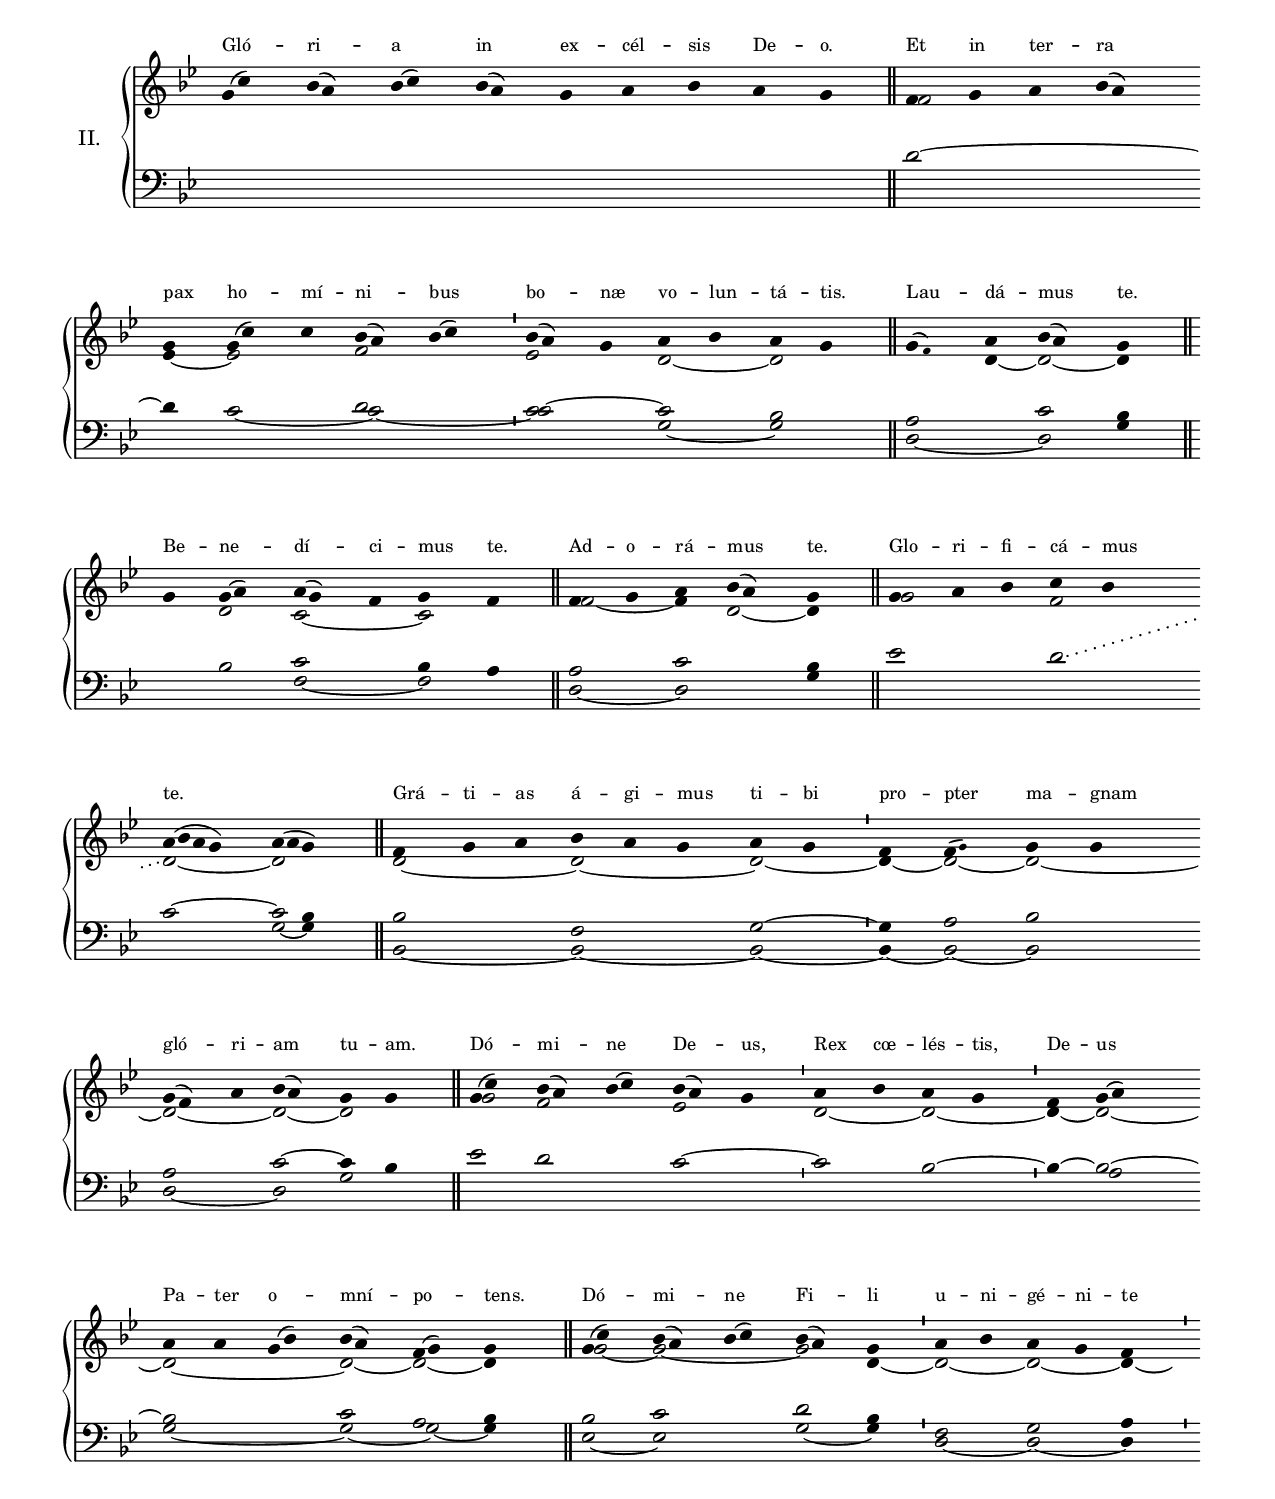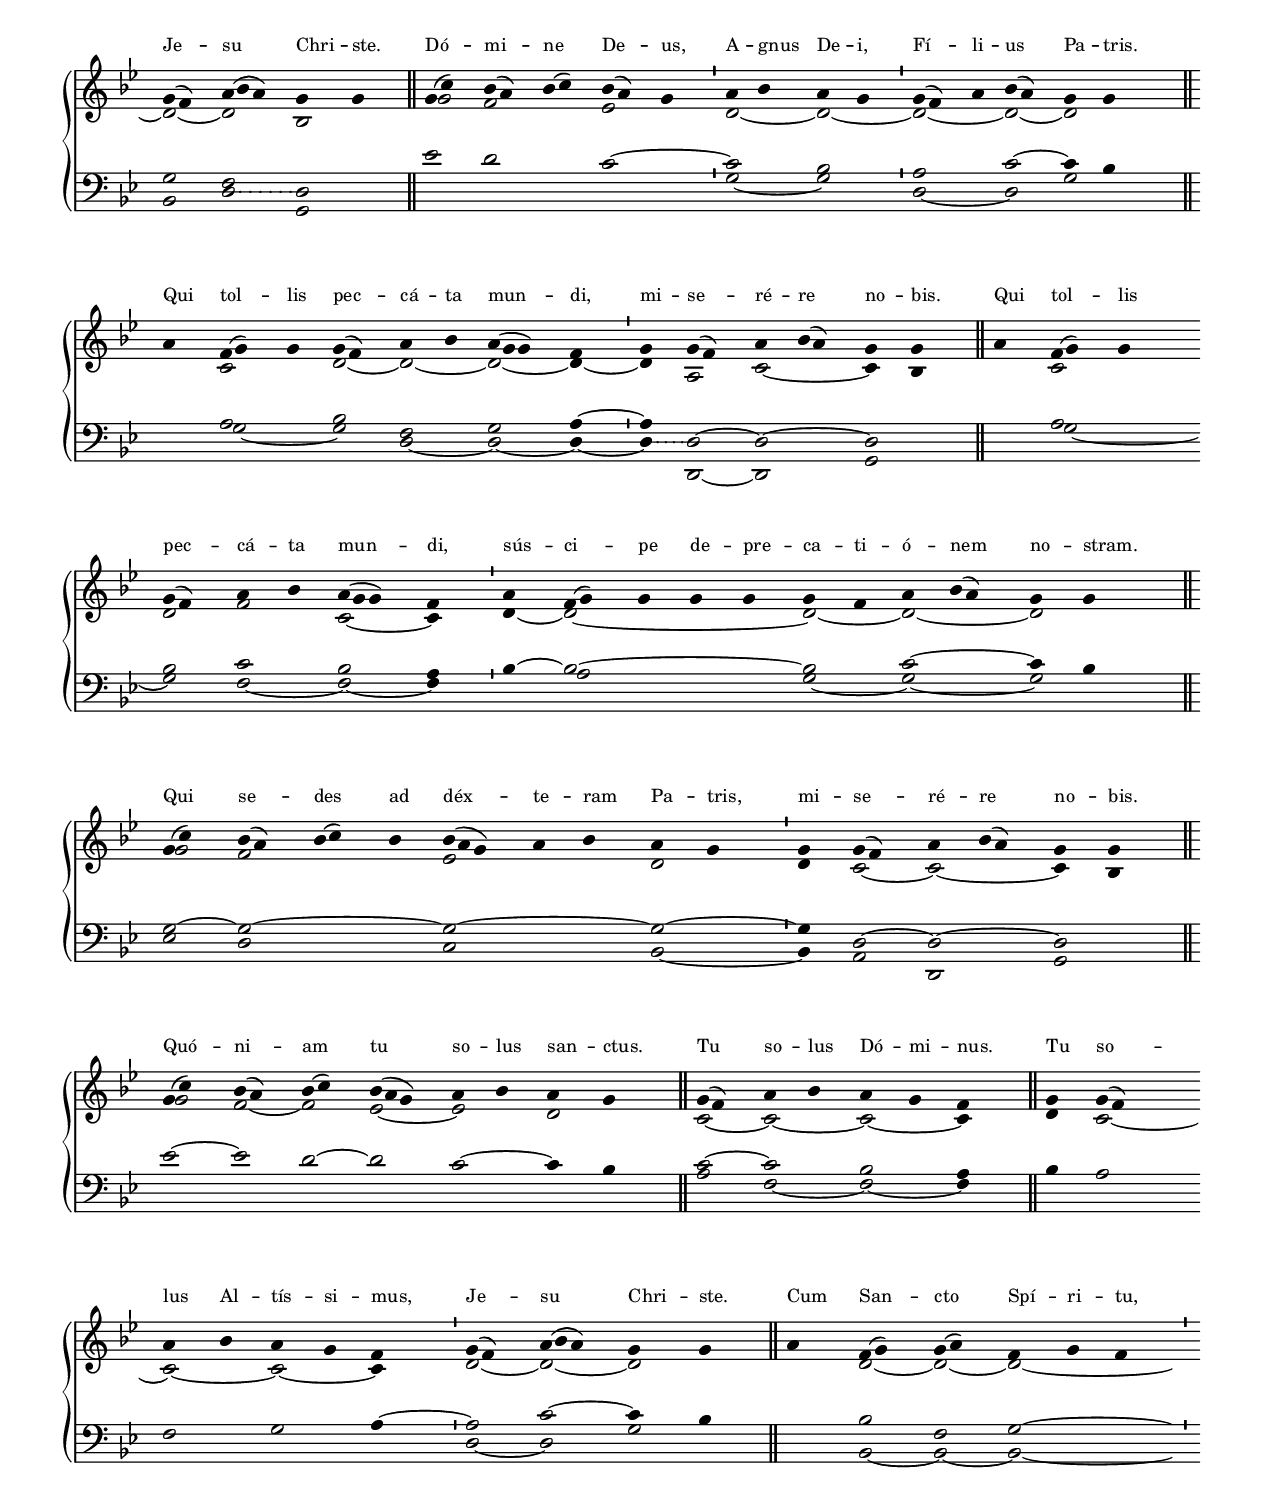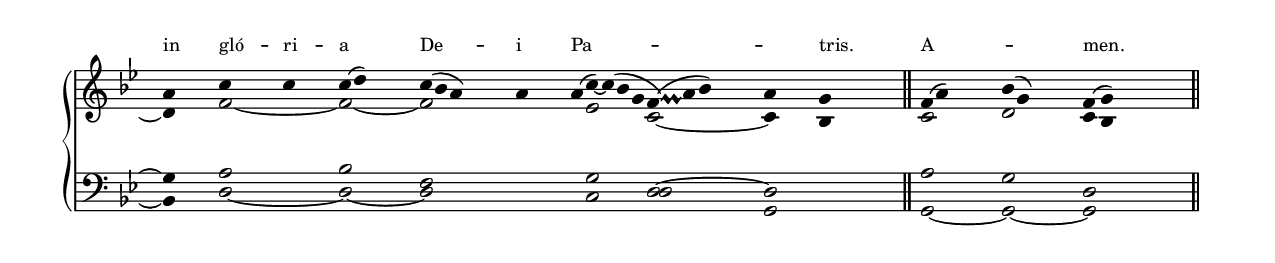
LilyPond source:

\version "2.18"
\include "gregorian.ly"
\include "noh2.ily"

%Page reference: page v.63
%(volume.page)

global = {
 \key g \minor
 \cadenzaOn 
 \override Glissando #'thickness = #2.0
}

chantText = \lyricmode {
Gló -- ri -- a in ex -- cél -- sis De -- o. 
Et in ter -- ra pax ho -- mí -- ni -- bus bo -- næ vo -- lun -- tá -- tis. 
Lau -- dá -- mus te. 
Be -- ne -- dí -- ci -- mus te. 
Ad -- o -- rá -- mus te. 
Glo -- ri -- fi -- cá -- mus te. _ 
Grá -- ti -- as á -- gi -- mus ti -- bi pro -- pter ma -- gnam gló -- ri -- am tu -- am. 
Dó -- mi -- ne De -- us, Rex cœ -- lés -- tis, De -- us Pa -- ter o -- mní -- po -- tens. 
Dó -- mi -- ne Fi -- li u -- ni -- gé -- ni -- te Je -- su Chri -- ste. 
Dó -- mi -- ne De -- us, A -- gnus De -- i, Fí -- li -- us Pa -- tris. 
Qui tol -- lis pec -- cá -- ta mun -- di, mi -- se -- ré -- re no -- bis. 
Qui tol -- lis pec -- cá -- ta mun -- di, sús -- ci -- pe de -- pre -- ca -- ti -- ó -- nem no -- stram. 
Qui se -- des ad déx -- te -- ram Pa -- tris, mi -- se -- ré -- re no -- bis. 
Quó -- ni -- am tu so -- lus san -- ctus. 
Tu so -- lus Dó -- mi -- nus. 
Tu so -- lus Al -- tís -- si -- mus, Je -- su Chri -- ste. 
Cum San -- cto Spí -- ri -- tu, in gló -- ri -- a De -- i Pa -- _ tris. 
A -- _ men. }

chantMusic = {
\tieDown   g'4 ( c''4) bes'4 ( a'4) bes'4 ( c''4) bes'4 ( a'4) g'4 a'4 bes'4 a'4 g'4 \finalis
 f'4 g'4 a'4 bes'4 ( a'4) \forceBreak
 g'4 g'4 ( c''4) c''4 bes'4 ( a'4) bes'4 ( c''4) \divisioMinima
 bes'4 ( a'4) g'4 a'4 bes'4 a'4 g'4 \finalis
 g'4 ( \once \tweak #'font-size #-4 f' ) a'4 bes'4 ( a'4) g'4 \finalis
 \forceBreak
 g'4 g'4 ( a'4) a'4 ( g'4) f'4 g'4 f'4 \finalis
 f'4 g'4 a'4 bes'4 ( a'4) g'4 \finalis
 g'4 a'4 bes'4 c''4 bes'4 \forceBreak
 a'4 ( bes'4 a'4 g'4) a'4 ( a'4 g'4) \finalis
 f'4 g'4 a'4 bes'4 a'4 g'4 a'4 g'4 \divisioMinima
 f'4 f'4 ( \once \tweak #'font-size #-4 g' ) g'4 g'4 \forceBreak
 g'4 ( f'4) a'4 bes'4 ( a'4) g'4 g'4 \finalis
 g'4 ( c''4) bes'4 ( a'4) bes'4 ( c''4) bes'4 ( a'4) g'4 \divisioMinima
 a'4 bes'4 a'4 g'4 \divisioMinima
 f'4 g'4 ( a'4) \forceBreak
 a'4 a'4 g'4 ( bes'4) bes'4 ( a'4) f'4 ( g'4) g'4 \finalis
 g'4 ( c''4) bes'4 ( a'4) bes'4 ( c''4) bes'4 ( a'4) g'4 \divisioMinima
 a'4 bes'4 a'4 g'4 f'4 \divisioMinima
 \forceBreak
 g'4 ( f'4) a'4 ( bes'4 a'4) g'4 g'4 \finalis
 g'4 ( c''4) bes'4 ( a'4) bes'4 ( c''4) bes'4 ( a'4) g'4 \divisioMinima
 a'4 bes'4 a'4 g'4 \divisioMinima
 g'4 ( f'4) a'4 bes'4 ( a'4) g'4 g'4 \finalis
 \forceBreak
 a'4 f'4 ( g'4) g'4 g'4 ( f'4) a'4 bes'4 a'4 ( g'4 g'4) f'4 \divisioMinima
 g'4 g'4 ( f'4) a'4 bes'4 ( a'4) g'4 g'4 \finalis
 a'4 f'4 ( g'4) g'4 \forceBreak
 g'4 ( f'4) a'4 bes'4 a'4 ( g'4 g'4) f'4 \divisioMinima
 a'4 f'4 ( g'4) g'4 g'4 g'4 g'4 f'4 a'4 bes'4 ( a'4) g'4 g'4 \finalis
 \forceBreak
 g'4 ( c''4) bes'4 ( a'4) bes'4 ( c''4) bes'4 bes'4 ( a'4 g'4) a'4 bes'4 a'4 g'4 \divisioMinima
 g'4 g'4 ( f'4) a'4 bes'4 ( a'4) g'4 g'4 \finalis
 \forceBreak
 g'4 ( c''4) bes'4 ( a'4) bes'4 ( c''4) bes'4 ( a'4 g'4) a'4 bes'4 a'4 g'4 \finalis
 g'4 ( f'4) a'4 bes'4 a'4 g'4 f'4 \finalis
 g'4 g'4 ( f'4) \forceBreak
 a'4 bes'4 a'4 g'4 f'4 \divisioMinima
 g'4 ( f'4) a'4 ( bes'4 a'4) g'4 g'4 \finalis
 a'4 f'4 ( g'4) g'4 ( a'4) f'4 g'4 f'4 \divisioMinima
 \forceBreak
 a'4 c''4 c''4 c''4 ( d''4) c''4 ( bes'4 a'4) a'4 a'4 ( c''4) ~ c''4 ( bes'4 g'4 f'4 )( \quil g' a'4 bes'4) a'4 g'4 \finalis
 f'4 (a'4) bes'4 (g'4) f'4 (g'4) \finalis

}

altoMusic = {
r2*13/2 \finalis
f'2*5/2 ees'4 ~ ees'2*3/2 f'2*4/2 \divisioMinima
ees'2*3/2 d'2 ~ d'2 \finalis
r2 d'4 ~ d'2 ~ d'4 \finalis
r4 d'2 c'2*3/2 ~ c'2 \finalis
f'2 ~ f'4 d'2 ~ d'4 \finalis
g'2*3/2 f'2 d'2*4/2 ~ d'2*3/2 \finalis
d'2*3/2 ~ d'2*3/2 ~ d'2 ~ \divisioMinima
d'4 ~ d'2 ~ d'2 ~ d'2*3/2 ~ d'2 ~ d'2 \finalis
g'2 f'2*4/2 ees'2*3/2 \divisioMinima
d'2 ~ d'2 ~ \divisioMinima
d'4 ~ d'2 ~ d'2*4/2 ~ d'2 ~ d'2 ~ d'4 \finalis
g'2 ~ g'2*4/2 ~ g'2 d'4 ~ \divisioMinima
d'2 ~ d'2 ~ d'4 ~ \divisioMinima
d'2 ~ d'2*3/2 bes2 \finalis
g'2 f'2*4/2 ees'2*3/2 \divisioMinima
d'2 ~ d'2 ~ \divisioMinima
d'2*3/2 ~ d'2 ~ d'2 \finalis
r4 c'2*3/2 d'2 ~ d'2 ~ d'2*3/2 ~ d'4 ~ \divisioMinima
d'4 a2 c'2*3/2 ~ c'4 bes4 \finalis
r4 c'2*3/2 d'2 f'2 c'2*3/2 ~ c'4 \divisioMinima
d'4 ~ d'2*5/2 ~ d'2 ~ d'2*3/2 ~ d'2 \finalis
g'2 f'2*5/2 ees'2*5/2 d'2 \divisioMinima
d'4 c'2 ~ c'2*3/2 ~ c'4 bes4 \finalis
g'2 f'2 ~ f'2 ees'2*3/2 ~ ees'2 d'2 \finalis
c'2 ~ c'2 ~ c'2 ~ c'4 \finalis
d'4 c'2 ~ c'2 ~ c'2 ~ c'4 \divisioMinima
d'2 ~ d'2*3/2 ~ d'2 \finalis
r4 d'2 ~ d'2 ~ d'2*3/2 ~ \divisioMinima
d'4 f'2 ~ f'2 ~ f'2*5/2 ees'2*4/2 c'2*4/2 ~ c'4 bes4 \finalis
c'2 d'2 c'4 bes4 \finalis
}

tenorMusic = {
r2*13/2 \finalis
d'2*5/2 ~ d'4 r2*3/2 d'2*4/2 \divisioMinima
\shiftRight c'2*3/2 ~ c'2 bes2 \finalis
a2*3/2 c'2 bes4 \finalis
r4 bes2 c'2*3/2 bes4 a4 \finalis
a2 c'2*3/2 bes4 \finalis
ees'2*3/2 d'2 c'2*4/2 ~ c'2 bes4 \finalis
bes2*3/2 f2*3/2 g2 ~ \divisioMinima
g4 a2 bes2 a2*3/2 c'2 ~ c'4 bes4 \finalis
ees'2 d'2*4/2 c'2*3/2 ~ \divisioMinima
c'2 bes2 ~ \divisioMinima
bes4 ~ bes2 ~ bes2*4/2 c'2 a2 bes4 \finalis
bes2 c'2*4/2 d'2 bes4 \divisioMinima
f2 g2 a4 \divisioMinima
g2 f2*3/2 d2 \finalis
ees'2 d'2*4/2 c'2*3/2 ~ \divisioMinima
c'2 bes2 \divisioMinima
a2*3/2 c'2 ~ c'4 bes4 \finalis
r4 a2*3/2 bes2 f2 g2*3/2 a4 ~ \divisioMinima
a4 d2 ~ d2*3/2 ~ d2 \finalis
r4 a2*3/2 bes2 c'2 bes2*3/2 a4 \divisioMinima
bes4 ~ bes2*5/2 ~ bes2 c'2*3/2 ~ c'4 bes4 \finalis
g2 ~ g2*5/2 ~ g2*5/2 ~ g2 ~ \divisioMinima
g4 d2 ~ d2*3/2 ~ d2 \finalis
ees'2 ~ ees'2 d'2 ~ d'2*3/2 c'2 ~ c'4 bes4 \finalis
c'2 ~ c'2 bes2 a4 \finalis
bes4 a2 f2 g2 a4 ~ \divisioMinima
a2 c'2*3/2 ~ c'4 bes4 \finalis
r4 bes2 f2 g2*3/2 ~ \divisioMinima
g4 a2 bes2 f2*5/2 g2*4/2 d2*4/2 ~ d2 \finalis
a2 g2 d2 \finalis
}

bassMusic = {
s2*13/2 \finalis
s2*6/2 c'2*3/2 ~ c'2*4/2 ~ \divisioMinima
c'2*3/2 g2 ~ g2 \finalis
d2*3/2 ~ d2 g4 \finalis
r2*3/2 f2*3/2 ~ f2 \finalis
d2 ~ d2*3/2 g4 \finalis
r2*5/2 r2*4/2 g2 ~ g4 \finalis
bes,2*3/2 ~ bes,2*3/2 ~ bes,2 ~ \divisioMinima
bes,4 ~ bes,2 ~ bes,2 d2*3/2 ~ d2 g2 \finalis
r2*9/2 \divisioMinima
r2*4/2 \divisioMinima
r4 a2 g2*4/2 ~ g2 ~ g2 ~ g4 \finalis
ees2 ~ ees2*4/2 g2 ~ g4 \divisioMinima
d2 ~ d2 ~ d4 \divisioMinima
bes,2 d2*3/2 g,2 \finalis
r2*6/2 r2*3/2 \divisioMinima
g2 ~ g2 \divisioMinima
d2*3/2 ~ d2 g2 \finalis
r4 g2*3/2 ~ g2 d2 ~ d2*3/2 ~ d4 ~ \divisioMinima
d4 d,2 ~ d,2*3/2 g,2 \finalis
r4 g2*3/2 ~ g2 f2 ~ f2*3/2 ~ f4 \divisioMinima
r4 a2*5/2 g2 ~ g2*3/2 ~ g2 \finalis
ees2 d2*5/2 c2*5/2 bes,2 ~ \divisioMinima
bes,4 a,2 d,2*3/2 g,2 \finalis
s2*13/2 \finalis
a2 f2 ~ f2 ~ f4 \finalis
s2*8/2 \divisioMinima
d2 ~ d2*3/2 g2 \finalis
r4 bes,2 ~ bes,2 ~ bes,2*3/2 ~ \divisioMinima
bes,4 d2 ~ d2 ~ d2*5/2 c2*4/2 \shiftRight d2*4/2 g,2 \finalis
g,2 ~ g,2 ~ g,2 \finalis
}

voiceLines = {
\voiceLineStyle


s2*56/2
\allowVoiceLineBreak
\voiceLine "down" "up" d'2*2/2 d'2*1/2


s2*67/2
\allowVoiceLineBreak
\voiceLine "down" "down" d2*3/2 d2*1/2


s2*33/2
\allowVoiceLineBreak
\voiceLine "down" "down" d2*1/2 d2*1/2


}

\score{
  <<
    \new Lyrics
    \new GrandStaff <<
      \set GrandStaff.autoBeaming = ##f
      \set GrandStaff.instrumentName = \markup \center-column {
        "II."
      }
      \new Staff = up <<
        \new Voice = "chant" {
          \voiceOne \global \chantMusic
        }
        \new Voice {
          \voiceTwo \global \altoMusic
        }
      >>

      \new Staff = down <<
        \clef bass
        \new Voice {
          \voiceOne \global \tenorMusic
        }
        \new Voice {
          \voiceTwo \global \bassMusic
        }
	\new Voice {
        \voiceThree \global \voiceLines
        }
      >>
    >>
    \context Lyrics {
      \lyricsto chant {
      \chantText
    }
    }
  >>
}
